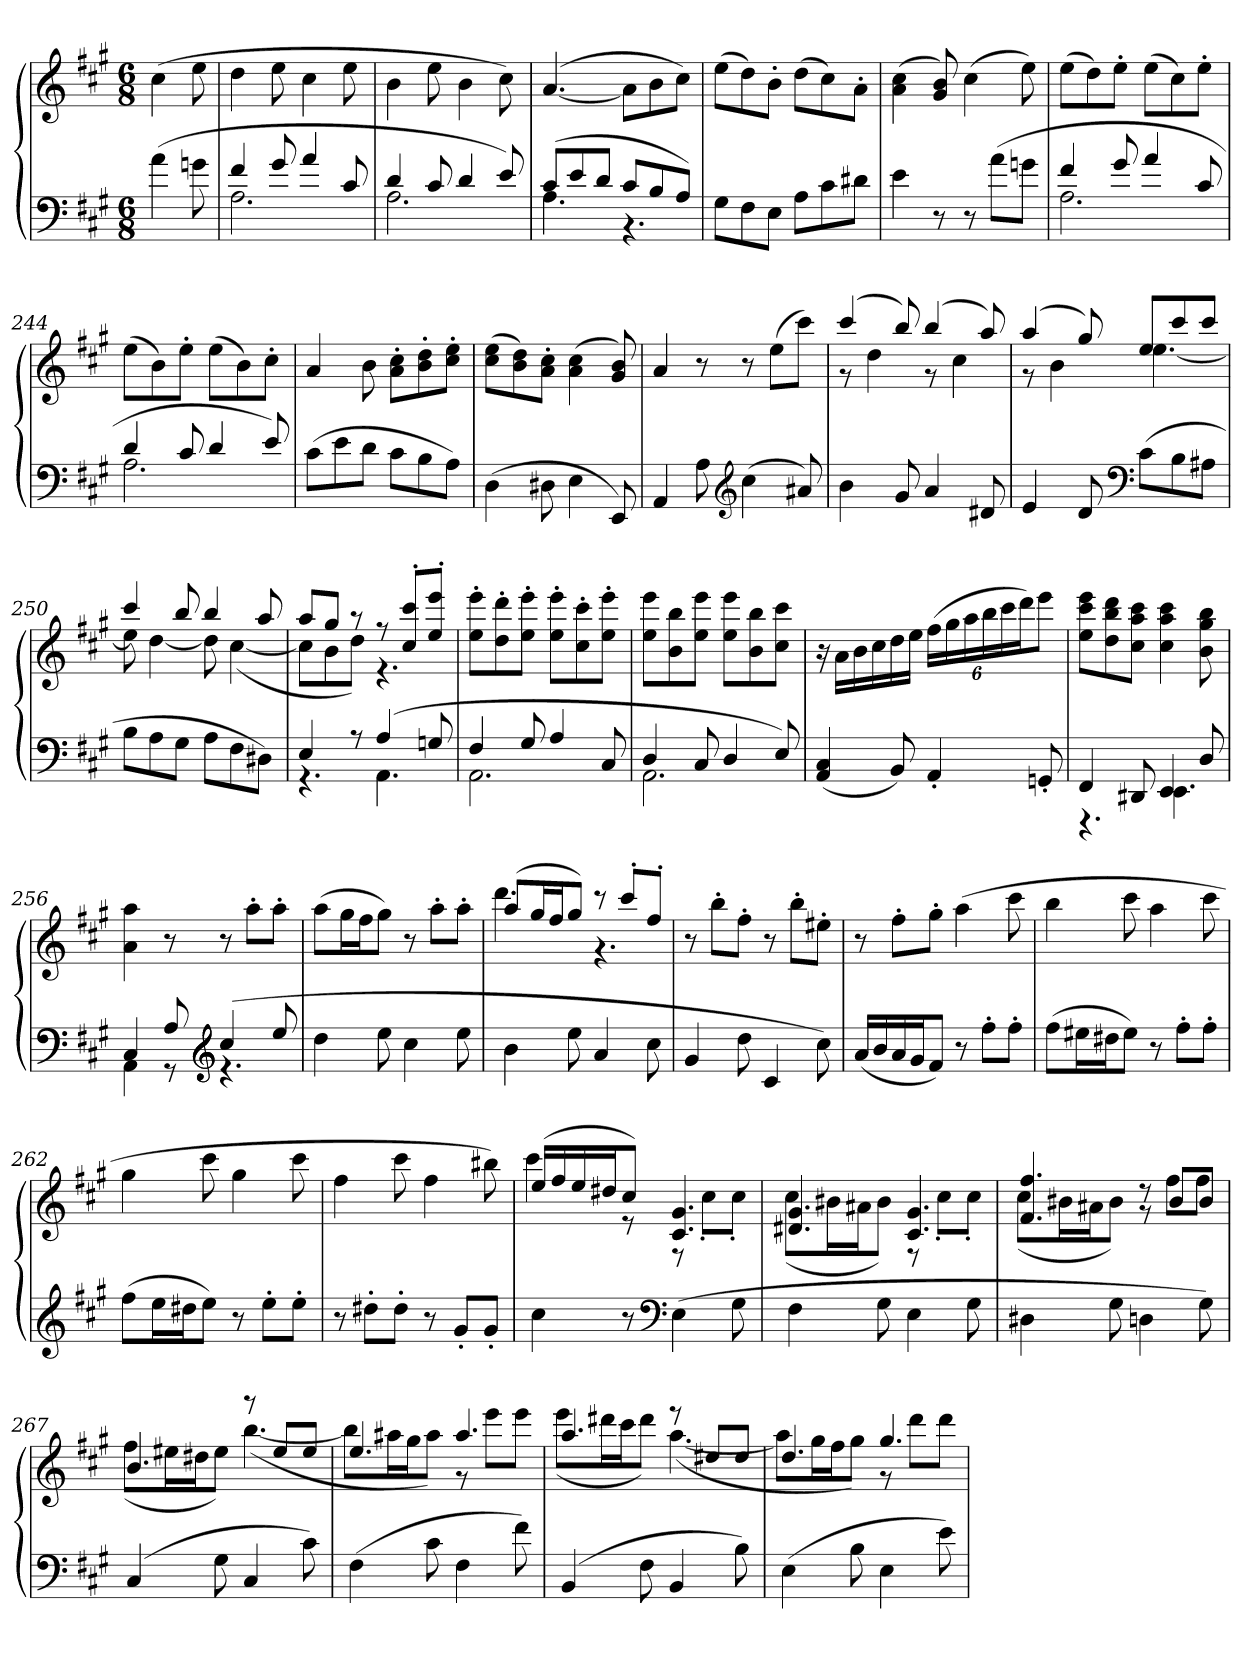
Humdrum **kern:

**kern	**kern
*part1	*part1
*staff2	*staff1
*clefF4	*clefG2
*k[f#c#g#]	*k[f#c#g#]
*M6/8	*M6/8
=	=
(4a	(4cc#
8gn	8ee
=238	=238
*^	*
4f#	2.A	4dd
8g#	.	8ee
4a	.	4cc#
8c#	.	8ee
=239	=239	=239
4d	2.A	4b
8c#	.	8ee
4d	.	4b
8e)	.	8cc#)
=240	=240	=240
(8c#L	4.A	([4.a
8e	.	.
8dJ	.	.
8c#L	4.r	8aL]
8B	.	8b
8AJ)	.	8cc#J)
*v	*v	*
=241	=241
8G#L	(8eeL
8F#	8dd)
8EJ	8b'J
8AL	(8ddL
8c#	8cc#)
8d#XJ	8a'J
=242	=242
4e	(4a 4cc#
8r	8g# 8b)
8r	(4cc#
(8aL	.
8gnJ	8ee)
=243	=243
*^	*
4f#	2.A	(8eeL
.	.	8dd)
8g#	.	8ee'J
4a	.	(8eeL
.	.	8cc#)
8c#	.	8ee'J
=244	=244	=244
4d	2.A	(8eeL
.	.	8b)
8c#	.	8ee'J
4d	.	(8eeL
.	.	8b)
8e)	.	8cc#'J
*v	*v	*
=245	=245
(8c#L	4a
8e	.
8dJ	8b
8c#L	8a' 8cc#'L
8B	8b' 8dd'
8AJ)	8cc#' 8ee'J
=246	=246
(4D	(8cc# 8eeL
.	8b 8dd)
8D#X	8a' 8cc#'J
4E	(4a 4cc#
8EE)	8g# 8b)
=247	=247
4AA	4a
8A	8r
*clefG2	*
(4cc#	8r
.	(8eeL
8a#X)	8ccc#J)
=248	=248
*	*^
4b	(4ccc#	8r
.	.	4dd
8g#	8bb)	.
4a	(4bb	8r
.	.	4cc#
8d#X	8aa)	.
=249	=249	=249
4e	(4aa	8r
.	.	4b
8d	8gg#)	.
*clefF4	*	*
(8c#L	8eeL	[4.ee
8B	8ccc#	.
8A#XJ	8ccc#J	.
=250	=250	=250
8BL	4ccc#	8ee]
8A	.	[4dd
8G#J	8bb	.
8AL	4bb	8dd]
8F#	.	([4cc#
8D#XJ)	8aa	.
=251	=251	=251
*^	*	*
4E	4.r	8aaL	8cc#L]
.	.	8gg#J	8b
8r	.	8r	8ddJ)
(4A	4.AA	8r	4.r
.	.	8cc#' 8ccc#'L	.
8Gn	.	8ee' 8eee'J	.
*	*	*v	*v
=252	=252	=252
4F#	2.AA	8ee' 8eee'L
.	.	8dd' 8ddd'
8G#	.	8ee' 8eee'J
4A	.	8ee' 8eee'L
.	.	8cc#' 8ccc#'
8C#	.	8ee' 8eee'J
=253	=253	=253
4D	2.AA	8ee 8eeeL
.	.	8b 8bb
8C#	.	8ee 8eeeJ
4D	.	8ee 8eeeL
.	.	8b 8bb
8E)	.	8cc# 8ccc#J
*v	*v	*
=254	=254
(4AA 4C#	16r
.	16aLL
.	16b
.	16cc#
8BB)	16dd
.	16eeJJ
4AA'	(24ff#LL
.	24gg#
.	24aa
.	24bb
.	24ccc#
.	24dddJ)
8GGn'	8eeeJ
=255	=255
*^	*
4FF#	4.r	8ee 8ccc# 8eeeL
.	.	8dd 8bb 8ddd
8DD#X	.	8cc# 8aa 8ccc#J
4EE	4.EE	4cc# 4aa 4ccc#
8D	.	8b 8gg# 8bb
=256	=256	=256
4C#	4AA	4a 4aa
8A	8r	8r
*clefG2	*	*
(4cc#	4.r	8r
.	.	8aa'L
8ee	.	8aa'J
*v	*v	*
=257	=257
4dd	(8aaL
.	16gg#L
.	16ff#J
8ee	8gg#J)
4cc#	8r
.	8aa'L
8ee	8aa'J
=258	=258
*	*^
4b	(8aaL	4.ddd
.	16gg#L	.
.	16ff#J	.
8ee	8gg#J)	.
4a	8r	4.r
.	8ccc#'L	.
8cc#	8ff#'J	.
*	*v	*v
=259	=259
4g#	8r
.	8bb'L
8dd	8ff#'J
4c#	8r
.	8bb'L
8cc#)	8ee#X'J
=260	=260
(16aLL	8r
16b	.
16a	8ff#'L
16g#J	.
8f#J)	8gg#'J
8r	(4aa
8ff#'L	.
8ff#'J	8ccc#
=261	=261
(8ff#L	4bb
16ee#XL	.
16dd#XJ	.
8ee#J)	8ccc#
8r	4aa
8ff#'L	.
8ff#'J	8ccc#
=262	=262
(8ff#L	4gg#
16eeL	.
16dd#XJ	.
8eeJ)	8ccc#
8r	4gg#
8ee'L	.
8ee'J	8ccc#
=263	=263
8r	4ff#
8dd#X'L	.
8dd#'J	8ccc#
8r	4ff#
8g#'L	.
8g#'J	8bb#X)
=264	=264
*	*^
4cc#	(16eeLL	4ccc#
.	16ff#	.
.	16ee	.
.	16dd#XJ	.
8r	8cc#J)	8r
*clefF4	*	*
(4E	4.c# 4.g#	8r
.	.	8cc#'L
8G#	.	8cc#'J
=265	=265	=265
4F#	4.d#X 4.g#	(8cc#L
.	.	16b#XL
.	.	16a#XJ
8G#	.	8b#J)
4E	4.c# 4.g#	8r
.	.	8cc#'L
8G#	.	8cc#'J
=266	=266	=266
4D#X	4.f# 4.ff#	(8cc#L
.	.	16b#XL
.	.	16a#XJ
8G#	.	8b#J)
4Dn	8r	8r
.	8b#L	8ff#L
8G#)	8b#J	8ff#J
=267	=267	=267
(4C#	4.b	(8ff#L
.	.	16ee#XL
.	.	16dd#XJ
8G#	.	8ee#J)
4C#	8r	([4.bb
.	8ee#L	.
8c#)	8ee#J	.
=268	=268	=268
(4F#	4.ee	8bbL]
.	.	16aa#XL
.	.	16gg#J
8c#	.	8aa#J)
4F#	4.aa#	8r
.	.	8eeeL
8f#)	.	8eeeJ
=269	=269	=269
(4BB	4.aa	(8eeeL
.	.	16ddd#XL
.	.	16ccc#J
8F#	.	8ddd#J)
4BB	8r	([4.aa
.	8dd#XL	.
8B)	8dd#J	.
=270	=270	=270
(4E	4.dd	8aaL]
.	.	16gg#L
.	.	16ff#J
8B	.	8gg#J)
4E	4.gg#	8r
.	.	8dddL
8e)	.	8dddJ
*	*v	*v
=	=
*-	*-
